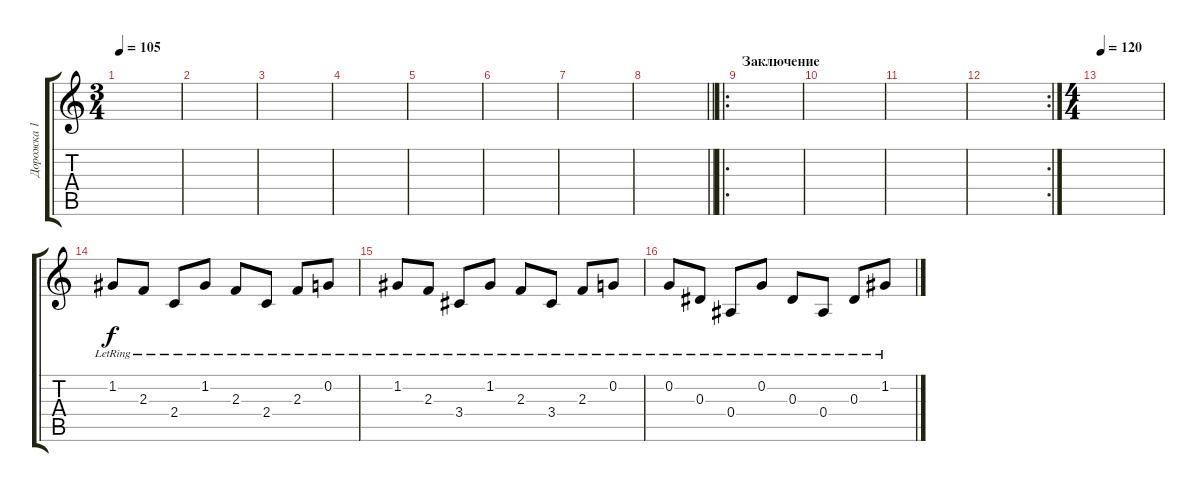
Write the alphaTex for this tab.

\track ("Дорожка 1" "Дорожка 1") {instrument acousticguitarsteel}
\staff {score tabs}
\tuning (C4 G3 Eb3 Bb2 F2 C2) {hide}
\ts (3 4)
\tempo 105
\clef g2
\ks c
|
|
|
|
|
|
|
\barLineRight lightlight
|
\ro
\section ("" "Заключение")
|
|
|
\rc 2
|
\ts (4 4)
\tempo 120
|
1.2{lr}.8 2.3{lr}.8 2.4{lr}.8 1.2{lr}.8 2.3{lr}.8 2.4{lr}.8 2.3{lr}.8 0.2{lr}.8 |
1.2{lr}.8 2.3{lr}.8 3.4{lr}.8 1.2{lr}.8 2.3{lr}.8 3.4{lr}.8 2.3{lr}.8 0.2{lr}.8 |
0.2{lr}.8 0.3{lr}.8 0.4{lr}.8 0.2{lr}.8 0.3{lr}.8 0.4{lr}.8 0.3{lr}.8 1.2{lr}.8
